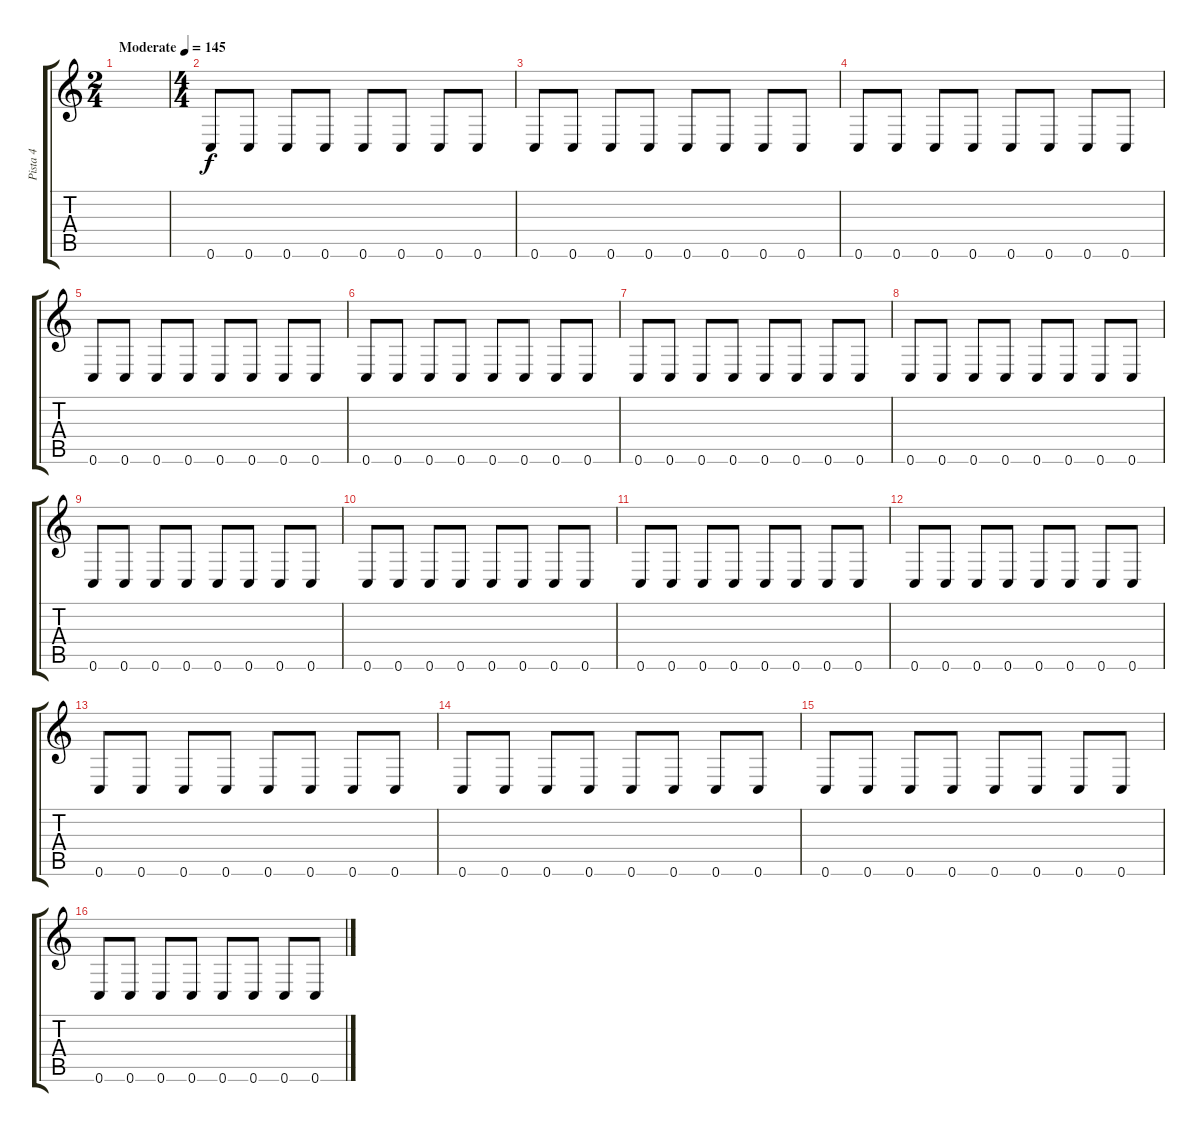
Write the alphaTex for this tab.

\track ("Pista 4" "Pista 4") {instrument electricbassfinger}
\staff {score tabs}
\tuning (C4 G3 Eb3 Bb2 F2 C2) {hide}
\ts (2 4)
\tempo (145 "Moderate")
\clef g2
\ks c
|
\ts (4 4)
0.6.8 0.6.8 0.6.8 0.6.8 0.6.8 0.6.8 0.6.8 0.6.8 |
0.6.8 0.6.8 0.6.8 0.6.8 0.6.8 0.6.8 0.6.8 0.6.8 |
0.6.8 0.6.8 0.6.8 0.6.8 0.6.8 0.6.8 0.6.8 0.6.8 |
0.6.8 0.6.8 0.6.8 0.6.8 0.6.8 0.6.8 0.6.8 0.6.8 |
0.6.8 0.6.8 0.6.8 0.6.8 0.6.8 0.6.8 0.6.8 0.6.8 |
0.6.8 0.6.8 0.6.8 0.6.8 0.6.8 0.6.8 0.6.8 0.6.8 |
0.6.8 0.6.8 0.6.8 0.6.8 0.6.8 0.6.8 0.6.8 0.6.8 |
0.6.8 0.6.8 0.6.8 0.6.8 0.6.8 0.6.8 0.6.8 0.6.8 |
0.6.8 0.6.8 0.6.8 0.6.8 0.6.8 0.6.8 0.6.8 0.6.8 |
0.6.8 0.6.8 0.6.8 0.6.8 0.6.8 0.6.8 0.6.8 0.6.8 |
0.6.8 0.6.8 0.6.8 0.6.8 0.6.8 0.6.8 0.6.8 0.6.8 |
0.6.8 0.6.8 0.6.8 0.6.8 0.6.8 0.6.8 0.6.8 0.6.8 |
0.6.8 0.6.8 0.6.8 0.6.8 0.6.8 0.6.8 0.6.8 0.6.8 |
0.6.8 0.6.8 0.6.8 0.6.8 0.6.8 0.6.8 0.6.8 0.6.8 |
0.6.8 0.6.8 0.6.8 0.6.8 0.6.8 0.6.8 0.6.8 0.6.8
